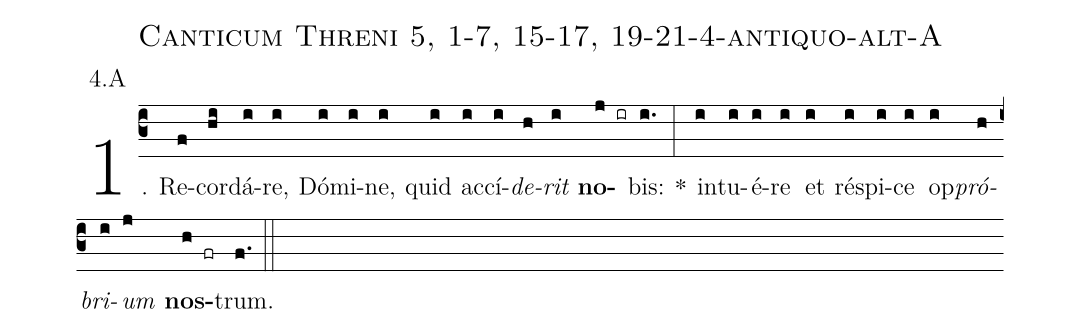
name: Canticum Threni 5, 1-7, 15-17, 19-21-4-antiquo-alt-A;
annotation: 4.A;
%%
(c3)1. Re(f)cor(hi)dá(i)re,(i) Dó(i)mi(i)ne,(i) quid(i) ac(i)cí(i)<i>de</i>(h)<i>rit</i>(i) <b>no</b>(j ir)bis:(i.) *(:) in(i)tu(i)é(i)re(i) et(i) ré(i)spi(i)ce(i) op(i)<i>pró</i>(h)<i>bri</i>(i)<i>um</i>(j) <b>nos</b>(h fr)trum.(f.) (::)
